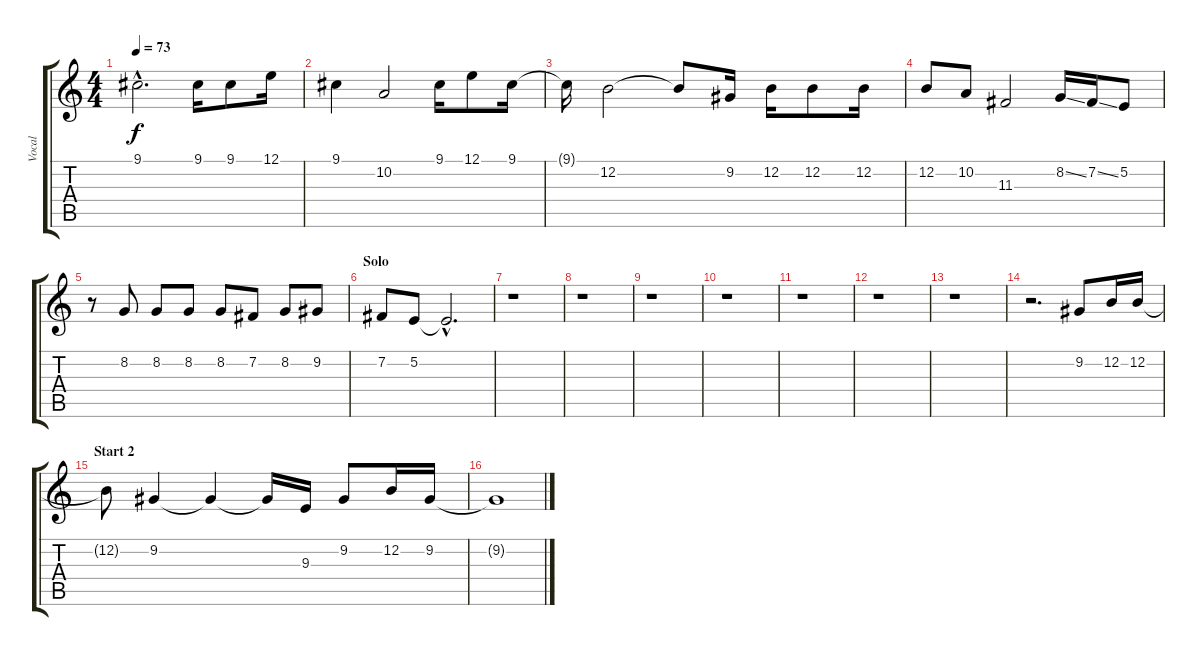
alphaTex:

\track ("Vocal" "Vocal") {instrument acousticgrandpiano}
\staff {score tabs}
\tuning (E4 B3 G3 D3 A2 E2) {hide}
\ts (4 4)
\tempo 73
\clef g2
\ks c
9.1{hac t}.2{d dy f} 9.1.16 9.1.8 12.1.16 |
9.1.4 10.2.2 9.1.16 12.1.8 9.1.16 |
9.1{t}.16 12.2.2 12.2{t}.8 9.2.16 12.2.16 12.2.8 12.2.16 |
12.2.8 10.2.8 11.3.2 8.2{ss}.16 7.2{ss}.16 5.2.8 |
r.8 8.2.8 8.2.8 8.2.8 8.2.8 7.2.8 8.2.8 9.2.8 |
\section ("" "Solo")
7.2.8 5.2.8 5.2{hac t}.2{d} |
r.1 |
r.1 |
r.1 |
r.1 |
r.1 |
r.1 |
r.1 |
r.2{d} 9.2.8 12.2.16 12.2.16 |
\section ("" "Start 2")
12.2{t}.8 9.2.4 9.2{t}.4 9.2{t}.16 9.3.16 9.2.8 12.2.16 9.2.16 |
9.2{t}.1
